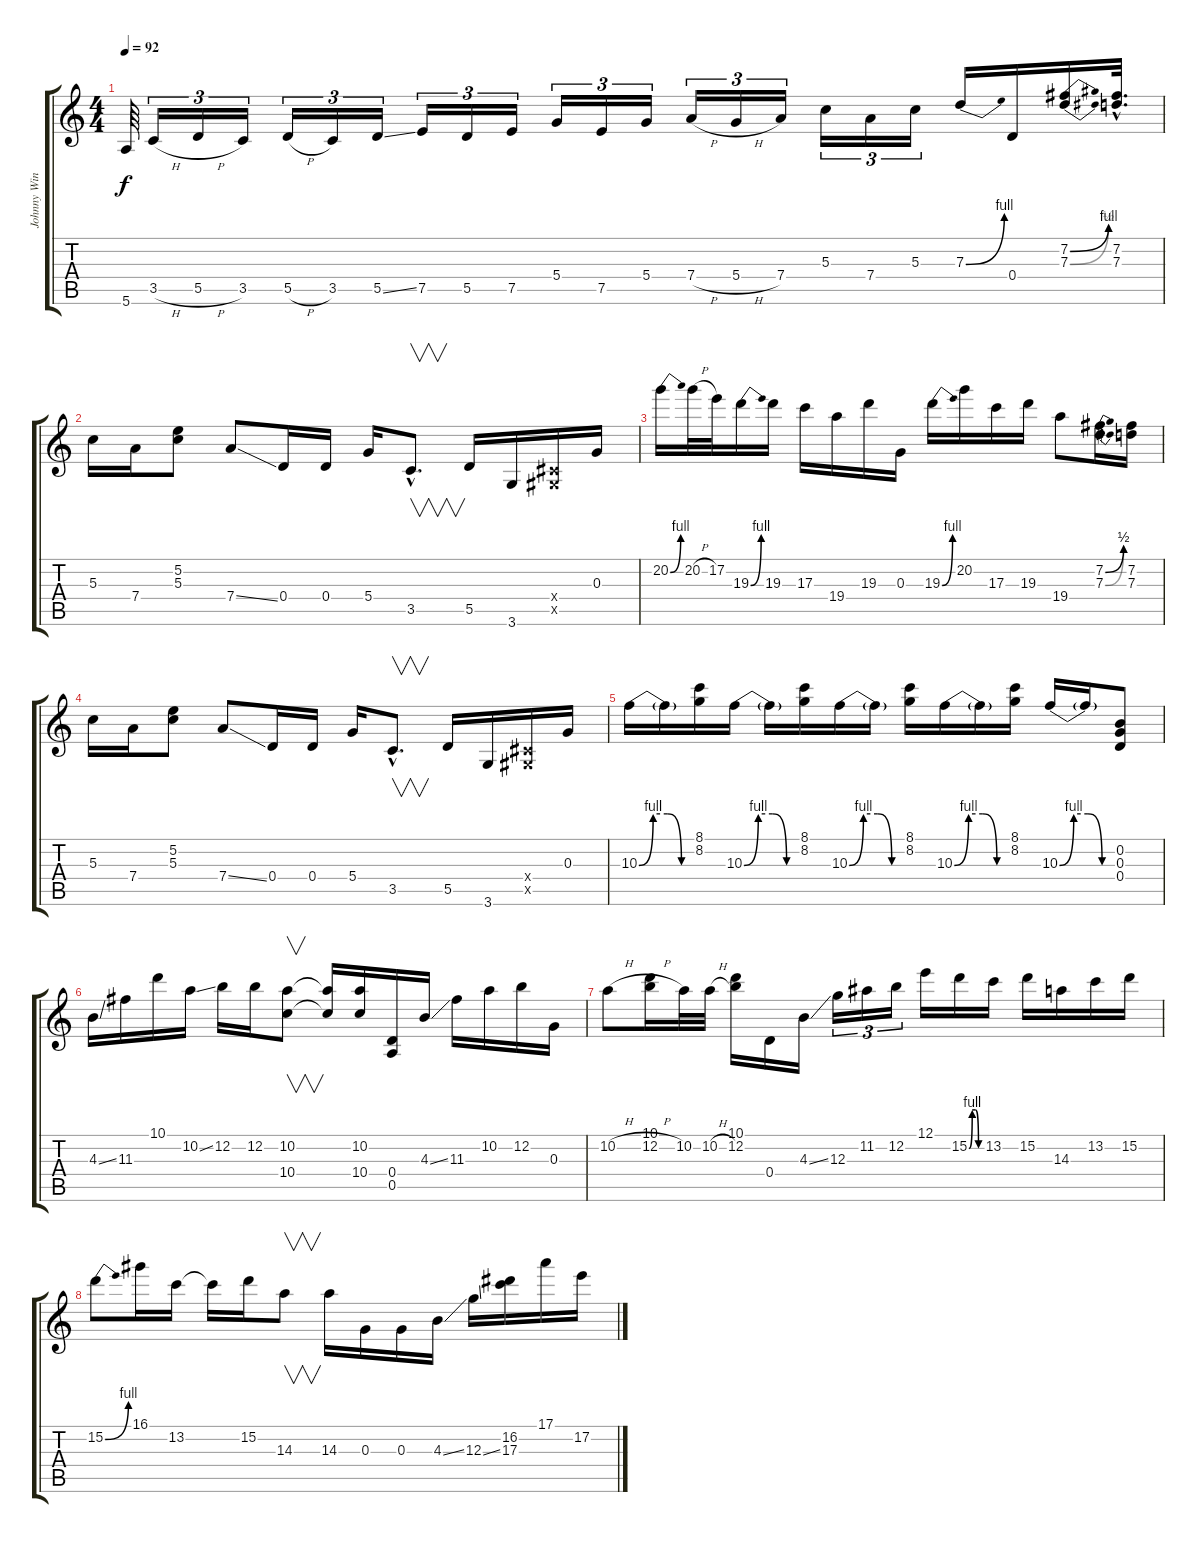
\track ("Johnny Winters" "Johnny Win") {instrument distortionguitar}
\staff {score tabs}
\tuning (E4 B3 G3 D3 A2 E2) {hide}
\ts (4 4)
\tempo 92
\clef g2
\ks c
5.6{t}.64{dy f} 3.5{h}.16{tu (3 2)} 5.5{h}.16{tu (3 2)} 3.5.16{tu (3 2)} 5.5{h}.16{tu (3 2)} 3.5.16{tu (3 2)} 5.5{ss}.16{tu (3 2)} 7.5.16{tu (3 2)} 5.5.16{tu (3 2)} 7.5.16{tu (3 2)} 5.4.16{tu (3 2)} 7.5.16{tu (3 2)} 5.4.16{tu (3 2)} 7.4{h}.16{tu (3 2)} 5.4{h}.16{tu (3 2)} 7.4.16{tu (3 2)} 5.3.16{tu (3 2)} 7.4.16{tu (3 2)} 5.3.16{tu (3 2)} 7.3{be (bend 0 0 60 4)}.16 0.4.16 (7.2{be (bend 0 0 60 4)} 7.3{be (bend 0 0 60 2)}).16 (7.2{hac} 7.3{hac}).32{d} |
5.3.16 7.4.16 (5.2 5.3).8 7.4{ss}.8 0.4.16 0.4.16 5.4.16 3.5{hac}.8{v d} 5.5.16 3.6.16 (-1.4{x} -1.5{x}).16 0.3.16 |
20.2{be (bend 0 0 60 4)}.16 20.2{h}.32 17.2.32 19.3{be (bend 0 0 60 4)}.16 19.3.16 17.3.16 19.4.16 19.3.16 0.3.16 19.3{be (bend 0 0 60 4)}.16 20.2.16 17.3.16 19.3.16 19.4.8 (7.2{be (bend 0 0 60 2)} 7.3{be (bend 0 0 60 2)}).16 (7.2 7.3).16 |
5.3.16 7.4.16 (5.2 5.3).8 7.4{ss}.8 0.4.16 0.4.16 5.4.16 3.5{hac}.8{v d} 5.5.16 3.6.16 (-1.4{x} -1.5{x}).16 0.3.16 |
10.3{be (custom 0 0 15 4 30 4 45 0 60 0)}.16 10.3{t}.16 (8.1 8.2).16 10.3{be (custom 0 0 15 4 30 4 45 0 60 0)}.16 10.3{t}.16 (8.1 8.2).16 10.3{be (custom 0 0 15 4 30 4 45 0 60 0)}.16 10.3{t}.16 (8.1 8.2).16 10.3{be (custom 0 0 15 4 30 4 45 0 60 0)}.16 10.3{t}.16 (8.1 8.2).16 10.3{be (custom 0 0 15 4 30 4 45 0 60 0)}.16 10.3{t}.16 (0.2 0.3 0.4).8 |
4.3{ss}.16 11.3.16 10.1.16 10.2{ss}.16 12.2.16 12.2.16 (10.2 10.4).8{v} (10.2{t} 10.4{t}).16 (10.2 10.4).16 (0.4 0.5).16 4.3{ss}.16 11.3.16 10.2.16 12.2.16 0.3.16 |
10.2{h}.8 (10.1 12.2{h}).16 10.2.32 10.2{h}.32 (10.1 12.2).16 0.4.16 4.3{ss}.16 12.3.16{tu (3 2)} 11.2.16{tu (3 2)} 12.2.16{tu (3 2)} 12.1.16 15.2{be (custom 0 0 15 4 30 4 45 0 60 0)}.16 13.2.16 15.2.16 14.3.16 13.2.16 15.2.16 |
15.2{be (bend 0 0 60 4)}.8 16.1.16 13.2.16 13.2{t}.16 15.2.16 14.3.8{v} 14.3.16 0.3.16 0.3.16 4.3{ss}.16 12.3{ss}.16 (16.2 17.3).16 17.1.16 17.2.16
